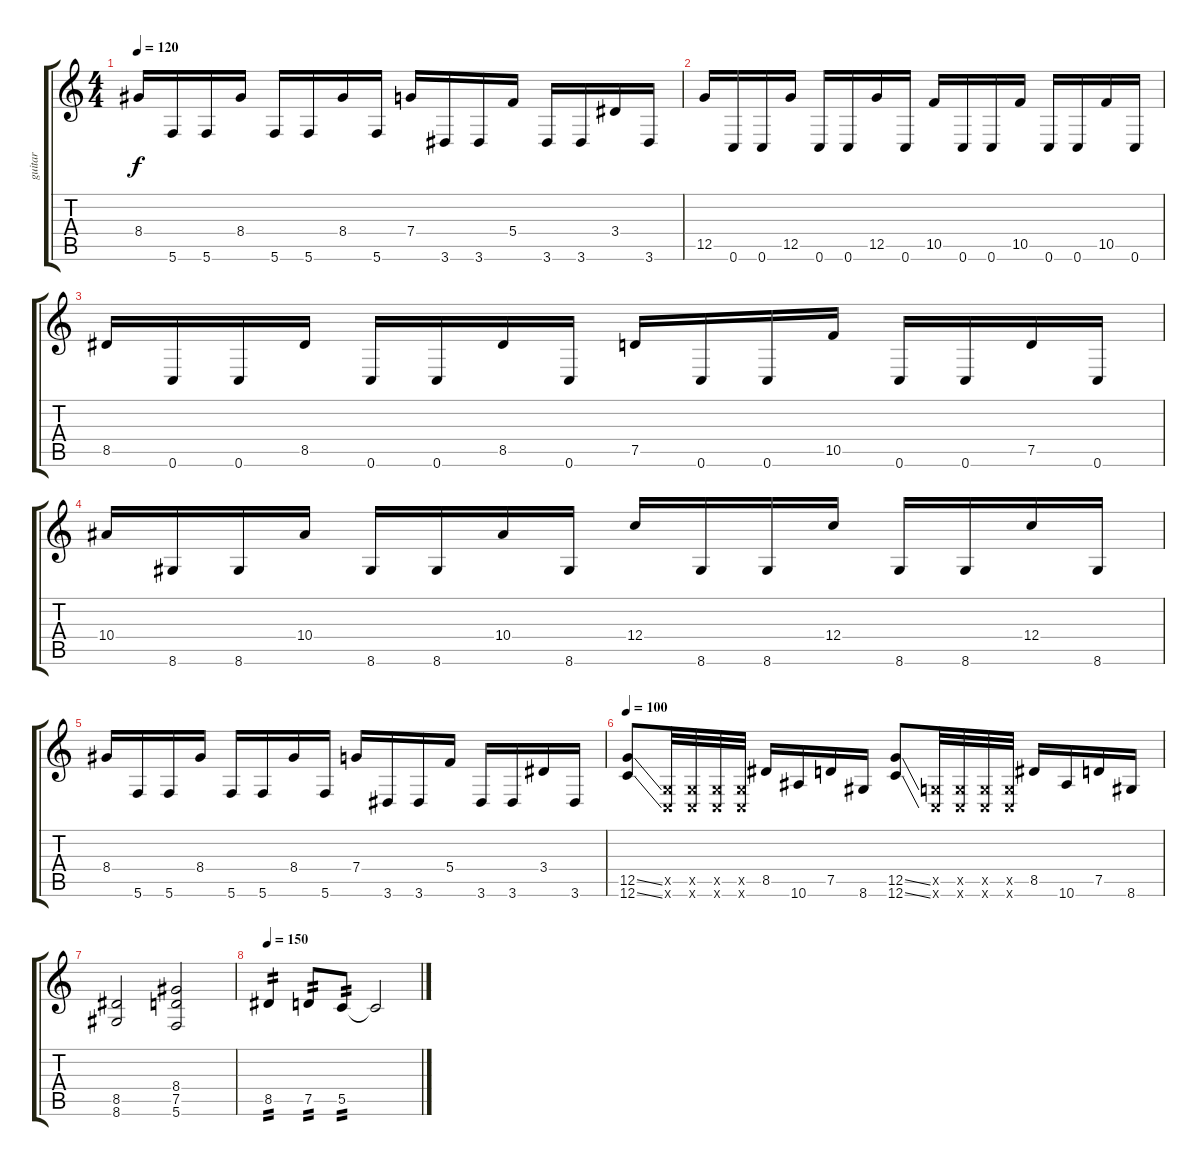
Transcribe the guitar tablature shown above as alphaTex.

\track ("guitar" "guitar") {instrument distortionguitar}
\staff {score tabs}
\tuning (D4 A3 F3 C3 G2 C2) {hide}
\ts (4 4)
\tempo 120
\clef g2
\ks c
8.4.16{dy f} 5.6.16 5.6.16 8.4.16 5.6.16 5.6.16 8.4.16 5.6.16 7.4.16 3.6.16 3.6.16 5.4.16 3.6.16 3.6.16 3.4.16 3.6.16 |
12.5.16 0.6.16 0.6.16 12.5.16 0.6.16 0.6.16 12.5.16 0.6.16 10.5.16 0.6.16 0.6.16 10.5.16 0.6.16 0.6.16 10.5.16 0.6.16 |
8.5.16 0.6.16 0.6.16 8.5.16 0.6.16 0.6.16 8.5.16 0.6.16 7.5.16 0.6.16 0.6.16 10.5.16 0.6.16 0.6.16 7.5.16 0.6.16 |
10.4.16 8.6.16 8.6.16 10.4.16 8.6.16 8.6.16 10.4.16 8.6.16 12.4.16 8.6.16 8.6.16 12.4.16 8.6.16 8.6.16 12.4.16 8.6.16 |
8.4.16 5.6.16 5.6.16 8.4.16 5.6.16 5.6.16 8.4.16 5.6.16 7.4.16 3.6.16 3.6.16 5.4.16 3.6.16 3.6.16 3.4.16 3.6.16 |
\tempo 100
(12.5{ss} 12.6{ss}).8 (0.5{x} 0.6{x}).32 (0.5{x} 0.6{x}).32 (0.5{x} 0.6{x}).32 (0.5{x} 0.6{x}).32 8.5.16 10.6.16 7.5.16 8.6.16 (12.5{ss} 12.6{ss}).8 (0.5{x} 0.6{x}).32 (0.5{x} 0.6{x}).32 (0.5{x} 0.6{x}).32 (0.5{x} 0.6{x}).32 8.5.16 10.6.16 7.5.16 8.6.16 |
(8.5 8.6).2 (8.4 7.5 5.6).2 |
\tempo 150
8.5.4{tp 2} 7.5.8{tp 2} 5.5.8{tp 2} 5.5{t}.2
